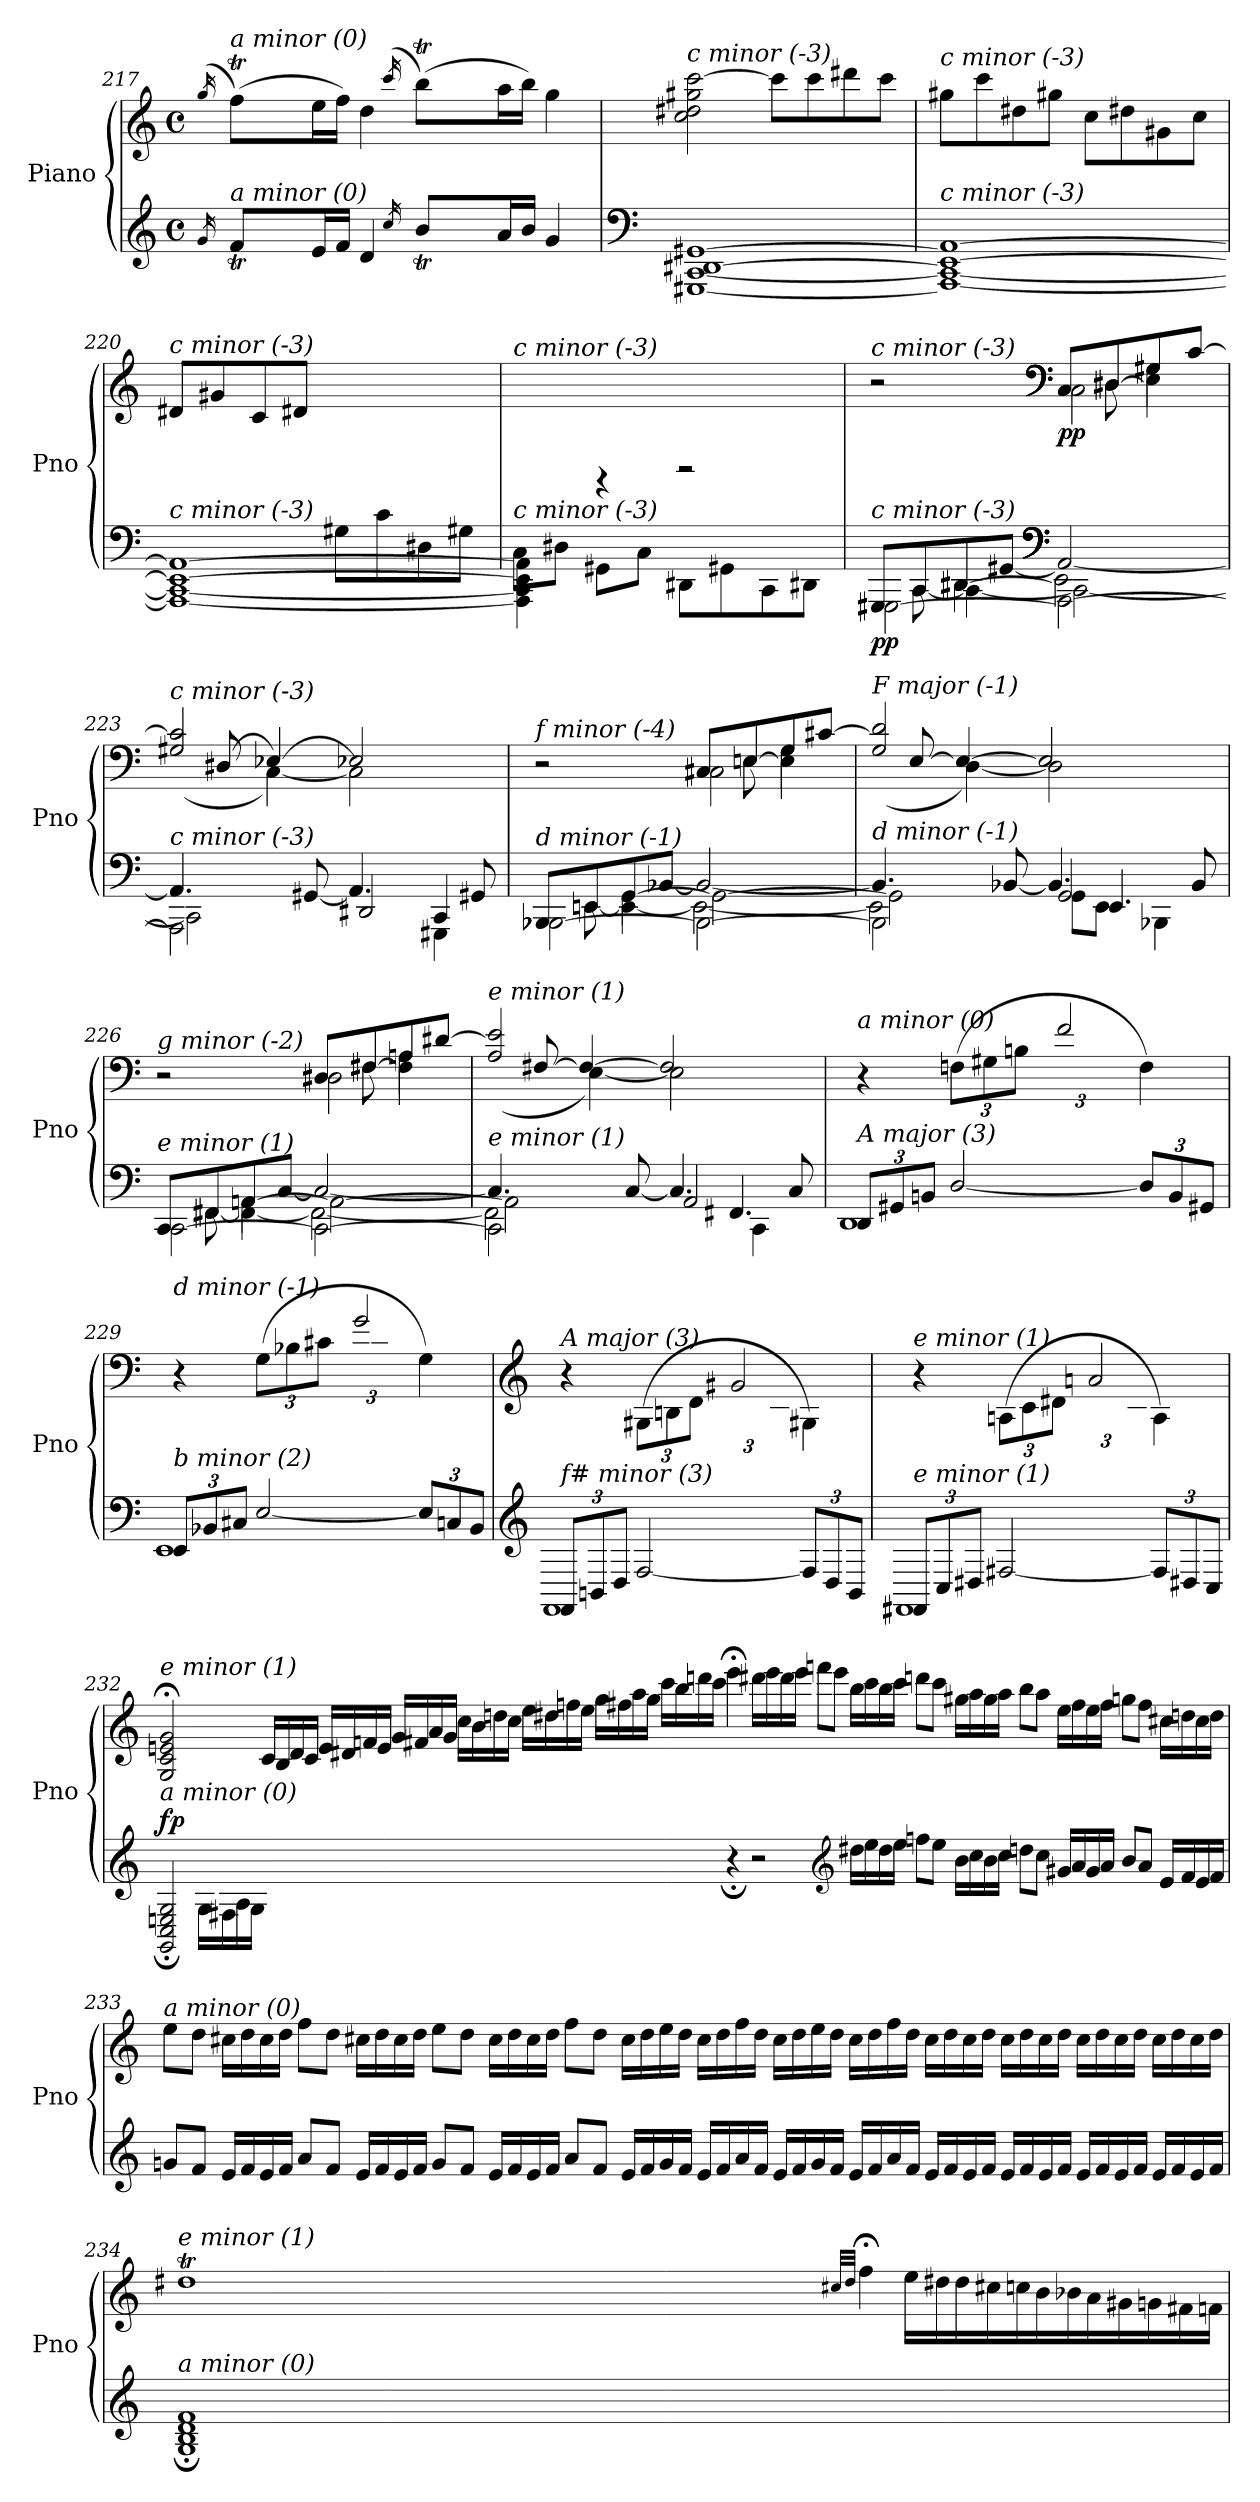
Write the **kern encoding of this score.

**kern	**kern	**dynam
*part1	*part1	*part1
*staff2	*staff1	*staff1/2
*I"Piano	*	*
*I'Pno	*	*
*clefG2	*clefG2	*
*k[]	*k[]	*
*M4/4	*M4/4	*
*met(c)	*met(c)	*
=217	=217	=217
*^	*	*
.	16qg/	(16qgg/	.
*	*^	*^	*
*	*	*	*	*^	*
!	!	!	!LO:TX:i:t=a minor (0)	!	!	!
!LO:TX:i:t=a minor (0)	!	!	!	!	!	!
8ryy	8fT/L	32gyy	(>8ffT\L)	32ggyy	8ryy	.
.	.	32fyy	.	32ffyy	.	.
.	.	32gyy	.	32ggyy	.	.
.	.	32fyy	.	32ffyy	.	.
4.ryy	16e/L	4.ryy	16ee\L	4.ryy	4.ryy	.
.	16f/JJ	.	16ff\JJ)	.	.	.
.	4d/	.	4dd\	.	.	.
.	16qcc/	.	(16qccc/	.	.	.
8ryy	8bt/L	32ccyy	(>8bbt\L)	32cccyy	8ryy	.
.	.	32byy	.	32bbyy	.	.
.	.	32ccyy	.	32cccyy	.	.
.	.	32byy	.	32bbyy	.	.
4.ryy	16a/L	4.ryy	16aa\L	4.ryy	4.ryy	.
.	16b/JJ	.	16bb\JJ)	.	.	.
.	4g/	.	4gg\	.	.	.
*v	*v	*v	*	*	*	*
*	*v	*v	*v	*
!!LO:LB:g=z
=218	=218	=218
*clefF4	*	*
*^	*	*
!	!	!LO:TX:i:t=c minor (-3)	!
!LO:TX:i:t=c minor (-3)	!	!	!
!	!	!	!LO:DY:b
*v	*v	*	*
[1GGG#Xi [1CC [1DD#Xi [1GG#Xi	2cc\ 2dd#Xi\ 2gg#Xi\ [2ccc\	other-dynamics
.	8ccc\L]	.
.	8ccc\	.
.	8ddd#Xi\	.
.	8ccc\J	.
!!LO:PB:g=z
=219	=219	=219
!	!LO:TX:i:t=c minor (-3)	!
!LO:TX:i:t=c minor (-3)	!	!
1AAA-_ 1CC_ 1EE-_ 1AA-_	8gg#Xi\L	.
.	8ccc\	.
.	8dd#Xi\	.
.	8gg#Xi\J	.
.	8cc\L	.
.	8dd#Xi\	.
.	8g#Xi\	.
.	8cc\J	.
=220	=220	=220
*^	*	*
!	!	!LO:TX:i:t=c minor (-3)	!
!LO:TX:i:t=c minor (-3)	!	!	!
2ryy	1AAA-_ 1CC_ 1EE-_ 1AA-_	8d#Xi/L	.
.	.	8g#Xi/	.
.	.	8c/	.
.	.	8d#Xi/J	.
8G#Xi\L	.	2ryy	.
8c\	.	.	.
8D#Xi\	.	.	.
8G#Xi\J	.	.	.
=221	=221	=221	=221
!	!	!LO:TX:i:t=c minor (-3)	!
!LO:TX:i:t=c minor (-3)	!	!	!
8C\L	4AAA-\] 4CC\] 4EE-\] 4AA-\]	4ryy	.
8D#Xi\J	.	.	.
2.ryy	8GG#Xi\L	4rEE	.
.	8C\J	.	.
.	8DD#Xi\L	2rGG	.
.	8GG#Xi\	.	.
.	8CC\	.	.
.	8DD#Xi\J	.	.
!!LO:LB:g=z
=222	=222	=222	=222
*^	*	*^	*
*	*	*^	*	*^	*
*	*	*	*^	*	*	*^	*
*	*	*	*	*^	*	*	*	*^	*
*	*	*	*	*	*^	*	*	*	*	*^	*
!	!	!	!	!	!	!	!LO:TX:i:t=c minor (-3)	!	!	!	!	!	!
!LO:TX:i:t=c minor (-3)	!	!	!	!	!	!	!	!	!	!	!	!	!
!	!	!	!	!	!	!	!	!	!	!	!	!	!LO:DY:b=2
2ryy	2ryy	2.ryy	8GGG#Xi/L	[2GGG#Xi\	8ryy	4ryy	2r	2ryy	2ryy	2.ryy	8ryy	4ryy	pp
.	.	.	8CC/	.	[8CC\	.	.	.	.	.	2..ryy	.	.
.	.	.	8DD#Xi/	.	4CC\_	[4DD#Xi\	.	.	.	.	.	2.ryy	.
.	.	.	[8GG#Xi/J	.	.	.	.	.	.	.	.	.	.
*clefF4	*	*	*	*	*	*	*clefF4	*	*	*	*	*	*
!	!	!	!	!	!	!	!	!	!	!	!	!	!LO:DY:b
2ryy	8ryy	.	2AA-/_	2AAA-\_	2CC\_	2EE-\]	8C/L	2C\	8ryy	.	.	.	pp
.	4.ryy	.	.	.	.	.	8D#Xi/	.	[8D#Xi\	.	.	.	.
.	.	4ryy	.	.	.	.	8G#Xi/	.	4E-\]	4G#Xi\	.	.	.
.	.	.	.	.	.	.	[8c/J	.	.	.	.	.	.
*	*	*	*	*v	*v	*v	*	*	*	*	*	*	*
*	*	*	*	*	*	*	*	*v	*v	*v	*
=223	=223	=223	=223	=223	=223	=223	=223	=223	=223
!	!	!	!	!	!LO:TX:i:t=c minor (-3)	!	!	!	!
!LO:TX:i:t=c minor (-3)	!	!	!	!	!	!	!	!	!
8ryy	4.AA-/]	2AAA-\]	2CC\]	2.ryy	2G#Xi/ 2c/]	(8G#Xi\Lyy	8ryy	2.ryy	.
2..ryy	.	.	.	.	.	8D#Xi\J	[8D#Xi/	.	.
.	.	.	.	.	.	[4C\)	4E-X/_	.	.
.	[8GG#Xi/	.	.	.	.	.	.	.	.
.	4.AA-/]	2DD#Xi/	8DD#Xi\Lyy	.	2ryy	2C\]	2E-X/]	.	.
.	.	.	8CC\Jyy	.	.	.	.	.	.
.	.	.	4GGG#Xi\	4CC/	.	.	.	4ryy	.
.	8GG#Xi/	.	.	.	.	.	.	.	.
=224	=224	=224	=224	=224	=224	=224	=224	=224	=224
*	*	*	*^	*^	*	*	*^	*^	*
*	*	*	*	*	*	*	*	*	*	*	*	*	*
!	!	!	!	!	!	!	!LO:TX:i:t=f minor (-4)	!	!	!	!	!	!
!LO:TX:i:t=d minor (-1)	!	!	!	!	!	!	!	!	!	!	!	!	!
2ryy	2ryy	2.ryy	8BBB-X/L	[2BBB-\	8ryy	4ryy	2r	2ryy	2ryy	2.ryy	8ryy	4ryy	.
.	.	.	8EEn/	.	[8EE\	.	.	.	.	.	2..ryy	.	.
.	.	.	8GG/	.	4EE\_	[4GG\	.	.	.	.	.	2.ryy	.
.	.	.	[8BB-X/J	.	.	.	.	.	.	.	.	.	.
2ryy	8ryy	.	2BB-/_	2BBB-\_	2EE\_	2GG\_	8C#Xi/L	2C#Xi\	8ryy	.	.	.	.
.	4.ryy	.	.	.	.	.	8En/	.	[8E\	.	.	.	.
.	.	4ryy	.	.	.	.	8G/	.	4E\]	4G\	.	.	.
.	.	.	.	.	.	.	[8c#Xi/J	.	.	.	.	.	.
*	*	*	*	*v	*v	*v	*	*	*	*	*	*	*
*	*	*	*	*	*	*	*	*v	*v	*v	*
!!LO:LB:g=z
=225	=225	=225	=225	=225	=225	=225	=225	=225	=225
!	!	!	!	!	!LO:TX:i:t=F major (-1)	!	!	!	!
!LO:TX:i:t=d minor (-1)	!	!	!	!	!	!	!	!	!
8ryy	4.BB-/]	2BBB-\]	2EE\]	2GG\]	2G/ 2d-/]	(8G\Lyy	8ryy	2ryy	.
2..ryy	.	.	.	.	.	8E\J	[8E/	.	.
.	.	.	.	.	.	[4D\)	4E/_	.	.
.	[8BB-X/	.	.	.	.	.	.	.	.
.	4.BB-/]	2GG/	8GG\L	8ryy	2ryy	2D\]	2E/]	8ryy	.
.	.	.	8EE\J	4.EE/	.	.	.	4.ryy	.
.	.	.	4BBB-X\	.	.	.	.	.	.
.	8BB-/	.	.	.	.	.	.	.	.
=226	=226	=226	=226	=226	=226	=226	=226	=226	=226
*	*	*	*^	*^	*	*	*^	*^	*
*	*	*	*	*	*	*	*	*	*	*	*	*	*
!	!	!	!	!	!	!	!LO:TX:i:t=g minor (-2)	!	!	!	!	!	!
!LO:TX:i:t=e minor (1)	!	!	!	!	!	!	!	!	!	!	!	!	!
2ryy	2ryy	2.ryy	8CC/L	[2CC\	8ryy	4ryy	2r	2ryy	2ryy	2.ryy	8ryy	4ryy	.
.	.	.	8FF#X/	.	[8FF#\	.	.	.	.	.	2..ryy	.	.
.	.	.	8AAn/	.	4FF#\_	[4AA\	.	.	.	.	.	2.ryy	.
.	.	.	[8C/J	.	.	.	.	.	.	.	.	.	.
2ryy	8ryy	.	2C/_	2CC\_	2FF#\_	2AA\_	8D#Xi/L	2D#Xi\	8ryy	.	.	.	.
.	4.ryy	.	.	.	.	.	8F#X/	.	[8F#\	.	.	.	.
.	.	4ryy	.	.	.	.	8An/	.	4F#\]	4A\	.	.	.
.	.	.	.	.	.	.	[8d#Xi/J	.	.	.	.	.	.
*	*	*	*	*v	*v	*v	*	*	*	*	*	*	*
*	*	*	*	*	*	*	*	*v	*v	*v	*
=227	=227	=227	=227	=227	=227	=227	=227	=227	=227
!	!	!	!	!	!LO:TX:i:t=e minor (1)	!	!	!	!
!LO:TX:i:t=e minor (1)	!	!	!	!	!	!	!	!	!
8ryy	4.C/]	2CC\]	2FF#\]	2AA\]	2A/ 2e-/]	(8A\Lyy	8ryy	2ryy	.
2..ryy	.	.	.	.	.	8F#X\J	[8F#/	.	.
.	.	.	.	.	.	[4E\)	4F#/_	.	.
.	[8C/	.	.	.	.	.	.	.	.
.	4.C/]	8AA\Lyy	2AA/	8ryy	2ryy	2E\]	2F#/]	8ryy	.
.	.	8FF#X\J	.	4.FF#X/	.	.	.	4.ryy	.
.	.	4CC\	.	.	.	.	.	.	.
.	8C/	.	.	.	.	.	.	.	.
*	*v	*v	*v	*v	*	*	*	*	*
*	*	*v	*v	*v	*v	*
!!LO:LB:g=z
=228	=228	=228	=228
*	*Xbrackettup	*	*
*	*^	*^	*
!	!	!	!LO:TX:i:t=a minor (0)	!	!
!LO:TX:i:t=A major (3)	!	!	!	!	!
!	!	!	!	!	!LO:DY:b
2ryy	12DD/L	1DD	4r	2ryy	other-dynamics
.	12GG#Xi/	.	.	.	.
.	12BBn/J	.	.	.	.
*	*	*	*Xbrackettup	*	*
.	[2D/	.	(>12Fn\L	.	.
.	.	.	12G#Xi\	.	.
.	.	.	12Bn\J	.	.
2ryy	.	.	12fn\Lyy	2f/	.
.	.	.	12B\	.	.
.	.	.	12G#Xi\J	.	.
.	12D/L]	.	4F\)	.	.
.	12BB/	.	.	.	.
.	12GG#Xi/J	.	.	.	.
=229	=229	=229	=229	=229	=229
!	!	!	!LO:TX:i:t=d minor (-1)	!	!
!LO:TX:i:t=b minor (2)	!	!	!	!	!
2ryy	12EE/L	1EE	4r	2ryy	.
.	12BB-X/	.	.	.	.
.	12C#X/J	.	.	.	.
.	[2E/	.	(>12G\L	.	.
.	.	.	12B-X\	.	.
.	.	.	12c#X\J	.	.
2ryy	.	.	12g\Lyy	2g/	.
.	.	.	12c#\	.	.
.	.	.	12B-\J	.	.
.	12E/L]	.	4G\)	.	.
.	12Cn/	.	.	.	.
.	12BB-/J	.	.	.	.
!!LO:LB:g=z	!!
=230	=230	=230	=230	=230	=230
*clefG2	*	*	*clefG2	*	*
!	!	!	!LO:TX:i:t=A major (3)	!	!
!LO:TX:i:t=f# minor (3)	!	!	!	!	!
2ryy	12FF/L	1FF	4r	2ryy	.
.	12BBn/	.	.	.	.
.	12D/J	.	.	.	.
.	[2F/	.	(>12G#Xi\L	.	.
.	.	.	12Bn\	.	.
.	.	.	12d\J	.	.
2ryy	.	.	12g#Xi\Lyy	2g#Xi/	.
.	.	.	12d\	.	.
.	.	.	12B\J	.	.
.	12F/L]	.	4G#Xi\)	.	.
.	12D/	.	.	.	.
.	12BB/J	.	.	.	.
=231	=231	=231	=231	=231	=231
!	!	!	!LO:TX:i:t=e minor (1)	!	!
!LO:TX:i:t=e minor (1)	!	!	!	!	!
2ryy	12FF#X/L	1FF#	4r	2ryy	.
.	12C/	.	.	.	.
.	12D#Xi/J	.	.	.	.
.	[2F#X/	.	(>12An\L	.	.
.	.	.	12c\	.	.
.	.	.	12d#Xi\J	.	.
2ryy	.	.	12a\Lyy	2an/	.
.	.	.	12d#Xi\	.	.
.	.	.	12c\J	.	.
.	12F#/L]	.	4A\)	.	.
.	12D#Xi/	.	.	.	.
.	12C/J	.	.	.	.
*	*v	*v	*	*	*
*	*	*v	*v	*
!!LO:PB:g=z
=232	=232	=232	=232
!	!	!LO:TX:i:t=e minor (1)	!
!LO:TX:i:t=a minor (0)	!	!	!
!	!	!	!LO:DY:a=2
2ryy	2GG/; 2C/; 2En/; 2G/;	2G/;< 2c/;< 2en/;< 2g/;<	fp
16G\LL	2ryy	4ryy	.
16F#X\	.	.	.
16A\	.	.	.
16G\JJ	.	.	.
4ryy	.	16c/LL	.
.	.	16B/	.
.	.	16d/	.
.	.	16c/JJ	.
00ryy	2ryy	16e/LL	.
.	.	16d#X/	.
.	.	16fn/	.
.	.	16e/JJ	.
.	.	16g/LL	.
.	.	16f#X/	.
.	.	16a/	.
.	.	16g/JJ	.
.	2ryy	16cc\LL	.
.	.	16b\	.
.	.	16ddn\	.
.	.	16cc\JJ	.
.	.	16ee\LL	.
.	.	16dd#X\	.
.	.	16ffn\	.
.	.	16ee\JJ	.
.	2ryy	16gg\LL	.
.	.	16ff#X\	.
.	.	16aa\	.
.	.	16gg\JJ	.
.	.	16ccc\LL	.
.	.	16bb\	.
.	.	16dddn\	.
.	.	16ccc\JJ	.
.	4r;<	4eee;<\	.
.	2r	16ddd#X\LL	.
.	.	16eee\	.
.	.	16ddd#\	.
.	.	16eee\JJ	.
.	.	8fffn\L	.
.	.	8eee\J	.
*clefG2	*	*	*
.	16dd#X\LL	16bb\LL	.
.	16ee\	16ccc\	.
.	16dd#\	16bb\	.
.	16ee\JJ	16ccc\JJ	.
.	8ffn\L	8dddn\L	.
.	8ee\J	8ccc\J	.
.	16b\LL	16gg#X\LL	.
.	16cc\	16aa\	.
.	16b\	16gg#\	.
.	16cc\JJ	16aa\JJ	.
.	8ddn\L	8bb\L	.
.	8cc\J	8aa\J	.
.	16g#X/LL	16ee\LL	.
.	16a/	16ff#\	.
.	16g#/	16ee\	.
.	16a/JJ	16ff#\JJ	.
.	8b/L	8ggn\L	.
.	8a/J	8ff#\J	.
.	16e/LL	16cc#X\LL	.
.	16f/	16ddn\	.
.	16e/	16cc#\	.
.	16f/JJ	16dd\JJ	.
!!LO:LB:g=z
=233	=233	=233	=233
!	!	!LO:TX:i:t=a minor (0)	!
!LO:TX:i:t=a minor (0)	!	!	!
*v	*v	*	*
8gn/L	8ee\L	.
8f/J	8dd\J	.
16e/LL	16cc#X\LL	.
16f/	16dd\	.
16e/	16cc#\	.
16f/JJ	16dd\JJ	.
8a/L	8ff\L	.
8f/J	8dd\J	.
16e/LL	16cc#X\LL	.
16f/	16dd\	.
16e/	16cc#\	.
16f/JJ	16dd\JJ	.
8g/L	8ee\L	.
8f/J	8dd\J	.
16e/LL	16cc#\LL	.
16f/	16dd\	.
16e/	16cc#\	.
16f/JJ	16dd\JJ	.
8a/L	8ff\L	.
8f/J	8dd\J	.
16e/LL	16cc#\LL	.
16f/	16dd\	.
16g/	16ee\	.
16f/JJ	16dd\JJ	.
16e/LL	16cc#\LL	.
16f/	16dd\	.
16a/	16ff\	.
16f/JJ	16dd\JJ	.
16e/LL	16cc#\LL	.
16f/	16dd\	.
16g/	16ee\	.
16f/JJ	16dd\JJ	.
16e/LL	16cc#\LL	.
16f/	16dd\	.
16a/	16ff\	.
16f/JJ	16dd\JJ	.
16e/LL	16cc#\LL	.
16f/	16dd\	.
16e/	16cc#\	.
16f/JJ	16dd\JJ	.
16e/LL	16cc#\LL	.
16f/	16dd\	.
16e/	16cc#\	.
16f/JJ	16dd\JJ	.
16e/LL	16cc#\LL	.
16f/	16dd\	.
16e/	16cc#\	.
16f/JJ	16dd\JJ	.
16e/LL	16cc#\LL	.
16f/	16dd\	.
16e/	16cc#\	.
16f/JJ	16dd\JJ	.
!!LO:LB:g=z
=234	=234	=234
*^	*^	*
!	!	!LO:TX:i:t=e minor (1)	!	!
!LO:TX:i:t=a minor (0)	!	!	!	!
1ryy	1G; 1B; 1d; 1f;	1dd#Xt	32eeyy	.
.	.	.	32dd#yy	.
.	.	.	32eeyy	.
.	.	.	32dd#yy	.
.	.	.	32eeyy	.
.	.	.	32dd#yy	.
.	.	.	32eeyy	.
.	.	.	32dd#yy	.
.	.	.	32eeyy	.
.	.	.	32dd#yy	.
.	.	.	32eeyy	.
.	.	.	32dd#yy	.
.	.	.	32eeyy	.
.	.	.	32dd#yy	.
.	.	.	32eeyy	.
.	.	.	32dd#yy	.
.	.	.	32eeyy	.
.	.	.	32dd#yy	.
.	.	.	32eeyy	.
.	.	.	32dd#yy	.
.	.	.	32eeyy	.
.	.	.	32dd#yy	.
.	.	.	32eeyy	.
.	.	.	32dd#yy	.
.	.	.	32eeyy	.
.	.	.	32dd#yy	.
.	.	.	32eeyy	.
.	.	.	32dd#yy	.
.	.	.	32eeyy	.
.	.	.	32dd#yy	.
.	.	.	32eeyy	.
.	.	.	32dd#yy	.
.	.	32qcc#X/LLL	.	.
.	.	32qdd#/JJJ	.	.
1ryy	1ryy	4ff;<\	1ryy	.
.	.	16ee\LL	.	.
.	.	16dd#Xi\	.	.
.	.	16dd#\	.	.
.	.	16cc#X\	.	.
.	.	16ccn\	.	.
.	.	16b\	.	.
.	.	16b-X\	.	.
.	.	16a\	.	.
.	.	16g#Xi\	.	.
.	.	16g\	.	.
.	.	16f#X\	.	.
.	.	16fn\JJ	.	.
*v	*v	*	*	*
*	*v	*v	*
=	=	=
*-	*-	*-
